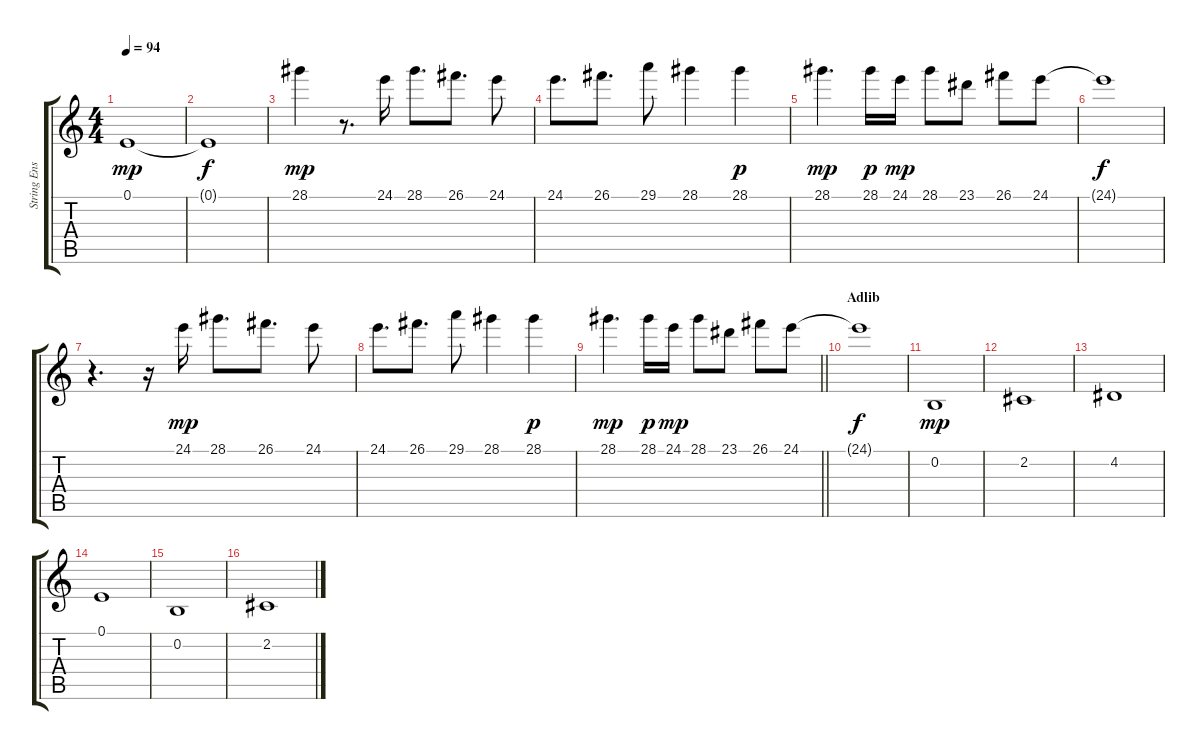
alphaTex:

\track ("String Ensemble II" "String Ens") {instrument stringensemble2}
\staff {score tabs}
\tuning (E4 B3 G3 D3 A2 E2) {hide}
\ts (4 4)
\tempo 94
\clef g2
\ks c
0.1.1{dy mp} |
0.1{t}.1{dy f} |
28.1.4{dy mp} r.8{d} 24.1.16 28.1.8{d} 26.1.8{d} 24.1.8 |
24.1.8{d} 26.1.8{d} 29.1.8 28.1.4 28.1.4{dy p} |
28.1.4{d dy mp} 28.1.16{dy p} 24.1.16{dy mp} 28.1.8 23.1.8 26.1.8 24.1.8 |
24.1{t}.1{dy f} |
r.4{d} r.16 24.1.16{dy mp} 28.1.8{d} 26.1.8{d} 24.1.8 |
24.1.8{d} 26.1.8{d} 29.1.8 28.1.4 28.1.4{dy p} |
\barLineRight lightlight
28.1.4{d dy mp} 28.1.16{dy p} 24.1.16{dy mp} 28.1.8 23.1.8 26.1.8 24.1.8 |
\section ("" "Adlib")
24.1{t}.1{dy f} |
0.2.1{dy mp} |
2.2.1 |
4.2.1 |
0.1.1 |
0.2.1 |
2.2.1
